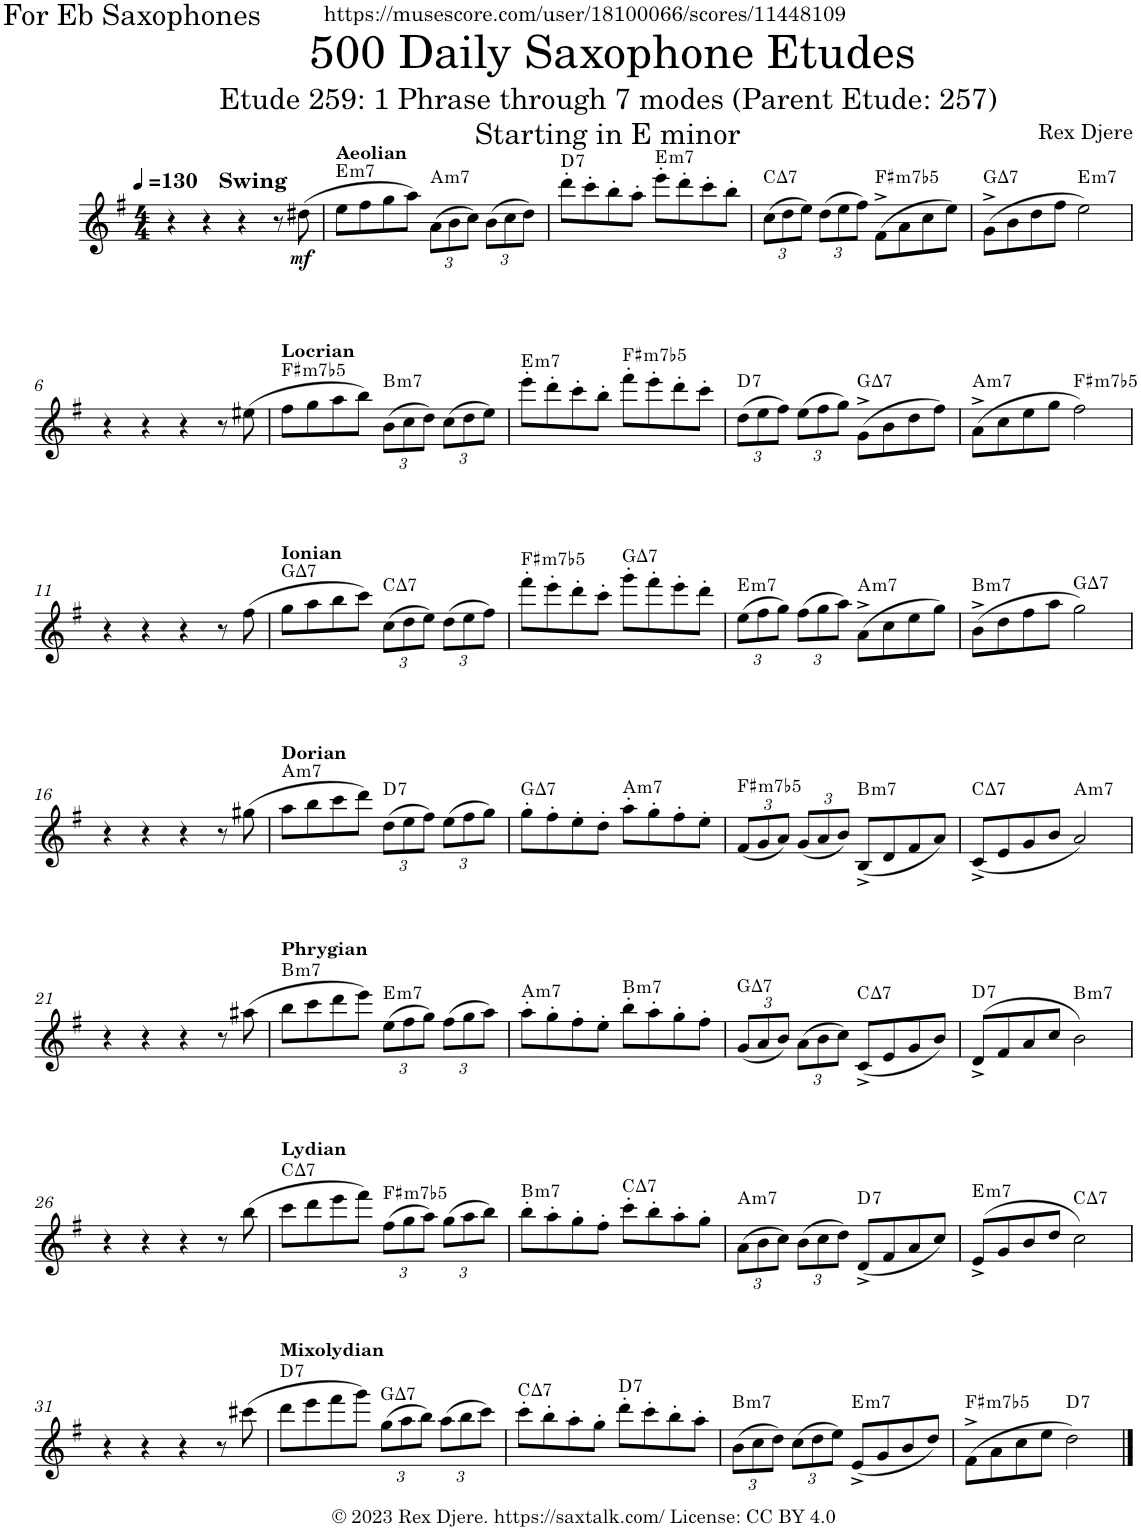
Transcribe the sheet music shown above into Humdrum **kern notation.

**kern	**dynam	**harte
*part1	*part1	*part1
*staff1	*staff1	*
*I"Alto Saxophone	*	*
*I'A. Sax.	*	*
*clefG2	*	*
*Trd5c9	*	*
*k[f#]	*	*
*M4/4	*	*
*MM130	*	*
=1	=1	=1
!LO:TX:a:B:t=Swing	!	!
4r	.	.
4r	.	.
4r	.	.
8r	.	.
!	!LO:DY:b	!
(8dd#X\	mf	.
=2	=2	=2
!LO:TX:a:B:t=Aeolian	!	!LO:H:kt=m7
8ee\L	.	E:min7
8ff#\	.	.
8gg\	.	.
8aa\J)	.	.
*Xbrackettup	*	*
!	!	!LO:H:kt=m7
(12a\L	.	A:min7
12b\	.	.
12cc\J)	.	.
(12b\L	.	.
12cc\	.	.
12dd\J)	.	.
=3	=3	=3
!	!	!LO:H:kt=7
8ddd'\L	.	D:7
8ccc'\	.	.
8bb'\	.	.
8aa'\J	.	.
!	!	!LO:H:kt=m7
8eee'\L	.	E:min7
8ddd'\	.	.
8ccc'\	.	.
8bb'\J	.	.
=4	=4	=4
!	!	!LO:H:kt=7
(12cc\L	.	C:maj7
12dd\	.	.
12ee\J)	.	.
(12dd\L	.	.
12ee\	.	.
12ff#\J)	.	.
!	!	!LO:H:kt=m7b5
(8f#^\L	.	F#:hdim7
8a\	.	.
8cc\	.	.
8ee\J)	.	.
=5	=5	=5
!	!	!LO:H:kt=7
(8g^\L	.	G:maj7
8b\	.	.
8dd\	.	.
8ff#\J	.	.
!	!	!LO:H:kt=m7
2ee\)	.	E:min7
!!LO:LB:g=z
=6	=6	=6
4r	.	.
4r	.	.
4r	.	.
8r	.	.
(8ee#X\	.	.
=7	=7	=7
!LO:TX:a:B:t=Locrian	!	!LO:H:kt=m7b5
8ff#\L	.	F#:hdim7
8gg\	.	.
8aa\	.	.
8bb\J)	.	.
!	!	!LO:H:kt=m7
(12b\L	.	B:min7
12cc\	.	.
12dd\J)	.	.
(12cc\L	.	.
12dd\	.	.
12ee\J)	.	.
=8	=8	=8
!	!	!LO:H:kt=m7
8eee'\L	.	E:min7
8ddd'\	.	.
8ccc'\	.	.
8bb'\J	.	.
!	!	!LO:H:kt=m7b5
8fff#'\L	.	F#:hdim7
8eee'\	.	.
8ddd'\	.	.
8ccc'\J	.	.
=9	=9	=9
!	!	!LO:H:kt=7
(12dd\L	.	D:7
12ee\	.	.
12ff#\J)	.	.
(12ee\L	.	.
12ff#\	.	.
12gg\J)	.	.
!	!	!LO:H:kt=7
(8g^\L	.	G:maj7
8b\	.	.
8dd\	.	.
8ff#\J)	.	.
=10	=10	=10
!	!	!LO:H:kt=m7
(8a^\L	.	A:min7
8cc\	.	.
8ee\	.	.
8gg\J	.	.
!	!	!LO:H:kt=m7b5
2ff#\)	.	F#:hdim7
!!LO:LB:g=z
=11	=11	=11
4r	.	.
4r	.	.
4r	.	.
8r	.	.
(8ff#\	.	.
=12	=12	=12
!LO:TX:a:B:t=Ionian	!	!LO:H:kt=7
8gg\L	.	G:maj7
8aa\	.	.
8bb\	.	.
8ccc\J)	.	.
!	!	!LO:H:kt=7
(12cc\L	.	C:maj7
12dd\	.	.
12ee\J)	.	.
(12dd\L	.	.
12ee\	.	.
12ff#\J)	.	.
=13	=13	=13
!	!	!LO:H:kt=m7b5
8fff#'\L	.	F#:hdim7
8eee'\	.	.
8ddd'\	.	.
8ccc'\J	.	.
!	!	!LO:H:kt=7
8ggg'\L	.	G:maj7
8fff#'\	.	.
8eee'\	.	.
8ddd'\J	.	.
=14	=14	=14
!	!	!LO:H:kt=m7
(12ee\L	.	E:min7
12ff#\	.	.
12gg\J)	.	.
(12ff#\L	.	.
12gg\	.	.
12aa\J)	.	.
!	!	!LO:H:kt=m7
(8a^\L	.	A:min7
8cc\	.	.
8ee\	.	.
8gg\J)	.	.
=15	=15	=15
!	!	!LO:H:kt=m7
(8b^\L	.	B:min7
8dd\	.	.
8ff#\	.	.
8aa\J	.	.
!	!	!LO:H:kt=7
2gg\)	.	G:maj7
!!LO:LB:g=z
=16	=16	=16
4r	.	.
4r	.	.
4r	.	.
8r	.	.
(8gg#X\	.	.
=17	=17	=17
!LO:TX:a:B:t=Dorian	!	!LO:H:kt=m7
8aa\L	.	A:min7
8bb\	.	.
8ccc\	.	.
8ddd\J)	.	.
!	!	!LO:H:kt=7
(12dd\L	.	D:7
12ee\	.	.
12ff#\J)	.	.
(12ee\L	.	.
12ff#\	.	.
12gg\J)	.	.
=18	=18	=18
!	!	!LO:H:kt=7
8gg'\L	.	G:maj7
8ff#'\	.	.
8ee'\	.	.
8dd'\J	.	.
!	!	!LO:H:kt=m7
8aa'\L	.	A:min7
8gg'\	.	.
8ff#'\	.	.
8ee'\J	.	.
=19	=19	=19
!	!	!LO:H:kt=m7b5
(12f#/L	.	F#:hdim7
12g/	.	.
12a/J)	.	.
(12g/L	.	.
12a/	.	.
12b/J)	.	.
!	!	!LO:H:kt=m7
(8B^/L	.	B:min7
8d/	.	.
8f#/	.	.
8a/J)	.	.
=20	=20	=20
!	!	!LO:H:kt=7
(8c^/L	.	C:maj7
8e/	.	.
8g/	.	.
8b/J	.	.
!	!	!LO:H:kt=m7
2a/)	.	A:min7
!!LO:LB:g=z
=21	=21	=21
4r	.	.
4r	.	.
4r	.	.
8r	.	.
(8aa#X\	.	.
=22	=22	=22
!LO:TX:a:B:t=Phrygian	!	!LO:H:kt=m7
8bb\L	.	B:min7
8ccc\	.	.
8ddd\	.	.
8eee\J)	.	.
!	!	!LO:H:kt=m7
(12ee\L	.	E:min7
12ff#\	.	.
12gg\J)	.	.
(12ff#\L	.	.
12gg\	.	.
12aa\J)	.	.
=23	=23	=23
!	!	!LO:H:kt=m7
8aa'\L	.	A:min7
8gg'\	.	.
8ff#'\	.	.
8ee'\J	.	.
!	!	!LO:H:kt=m7
8bb'\L	.	B:min7
8aa'\	.	.
8gg'\	.	.
8ff#'\J	.	.
=24	=24	=24
!	!	!LO:H:kt=7
(12g/L	.	G:maj7
12a/	.	.
12b/J)	.	.
(12a\L	.	.
12b\	.	.
12cc\J)	.	.
!	!	!LO:H:kt=7
(8c^/L	.	C:maj7
8e/	.	.
8g/	.	.
8b/J)	.	.
=25	=25	=25
!	!	!LO:H:kt=7
(8d^/L	.	D:7
8f#/	.	.
8a/	.	.
8cc/J	.	.
!	!	!LO:H:kt=m7
2b\)	.	B:min7
!!LO:LB:g=z
=26	=26	=26
4r	.	.
4r	.	.
4r	.	.
8r	.	.
(8bb\	.	.
=27	=27	=27
!LO:TX:a:B:t=Lydian	!	!LO:H:kt=7
8ccc\L	.	C:maj7
8ddd\	.	.
8eee\	.	.
8fff#\J)	.	.
!	!	!LO:H:kt=m7b5
(12ff#\L	.	F#:hdim7
12gg\	.	.
12aa\J)	.	.
(12gg\L	.	.
12aa\	.	.
12bb\J)	.	.
=28	=28	=28
!	!	!LO:H:kt=m7
8bb'\L	.	B:min7
8aa'\	.	.
8gg'\	.	.
8ff#'\J	.	.
!	!	!LO:H:kt=7
8ccc'\L	.	C:maj7
8bb'\	.	.
8aa'\	.	.
8gg'\J	.	.
=29	=29	=29
!	!	!LO:H:kt=m7
(12a\L	.	A:min7
12b\	.	.
12cc\J)	.	.
(12b\L	.	.
12cc\	.	.
12dd\J)	.	.
!	!	!LO:H:kt=7
(8d^/L	.	D:7
8f#/	.	.
8a/	.	.
8cc/J)	.	.
=30	=30	=30
!	!	!LO:H:kt=m7
(8e^/L	.	E:min7
8g/	.	.
8b/	.	.
8dd/J	.	.
!	!	!LO:H:kt=7
2cc\)	.	C:maj7
!!LO:LB:g=z
=31	=31	=31
4r	.	.
4r	.	.
4r	.	.
8r	.	.
(8ccc#X\	.	.
=32	=32	=32
!LO:TX:a:B:t=Mixolydian	!	!LO:H:kt=7
8ddd\L	.	D:7
8eee\	.	.
8fff#\	.	.
8ggg\J)	.	.
!	!	!LO:H:kt=7
(12gg\L	.	G:maj7
12aa\	.	.
12bb\J)	.	.
(12aa\L	.	.
12bb\	.	.
12ccc\J)	.	.
=33	=33	=33
!	!	!LO:H:kt=7
8ccc'\L	.	C:maj7
8bb'\	.	.
8aa'\	.	.
8gg'\J	.	.
!	!	!LO:H:kt=7
8ddd'\L	.	D:7
8ccc'\	.	.
8bb'\	.	.
8aa'\J	.	.
=34	=34	=34
!	!	!LO:H:kt=m7
(12b\L	.	B:min7
12cc\	.	.
12dd\J)	.	.
(12cc\L	.	.
12dd\	.	.
12ee\J)	.	.
!	!	!LO:H:kt=m7
(8e^/L	.	E:min7
8g/	.	.
8b/	.	.
8dd/J)	.	.
=35	=35	=35
!	!	!LO:H:kt=m7b5
(8f#^\L	.	F#:hdim7
8a\	.	.
8cc\	.	.
8ee\J	.	.
!	!	!LO:H:kt=7
2dd\)	.	D:7
==	==	==
*-	*-	*-
